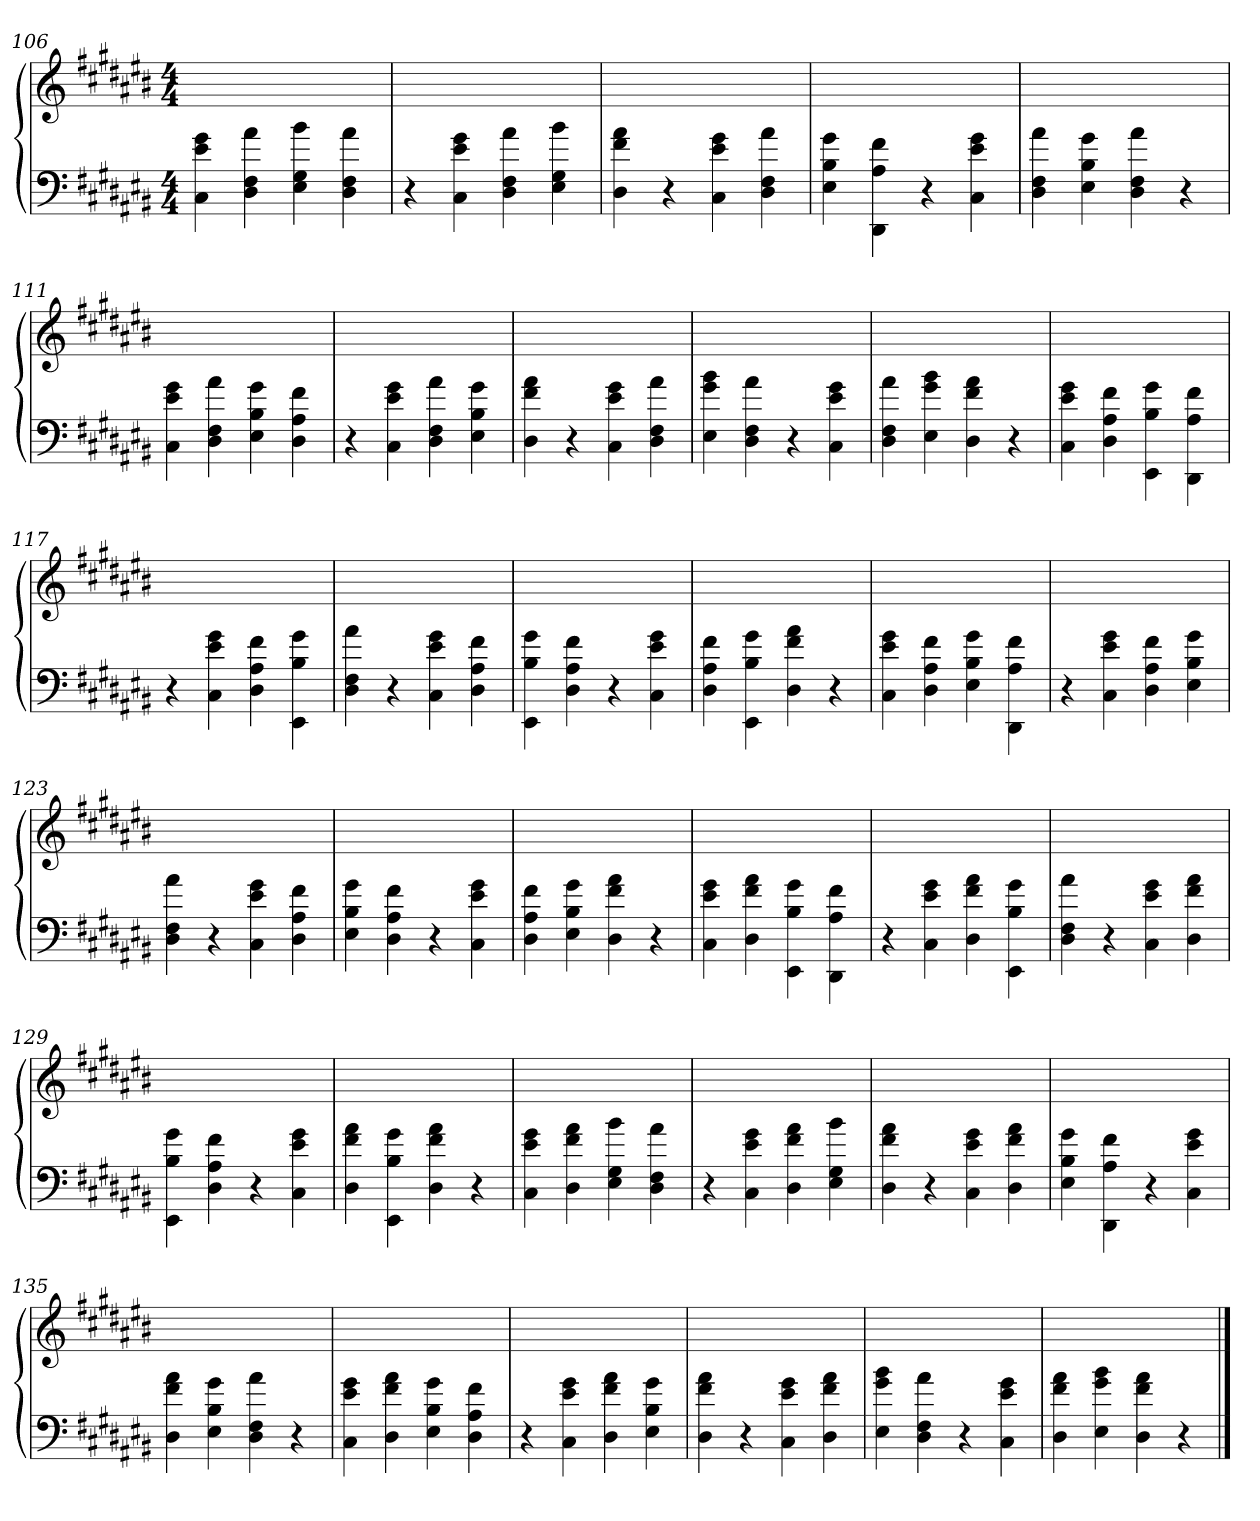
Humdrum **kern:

**kern	**kern
*part2	*part1
*staff2	*staff1
*clefF4	*clefG2
*k[f#c#g#d#a#e#b#]	*k[f#c#g#d#a#e#b#]
*C#:	*C#:
*M4/4	*M4/4
=106	=106
4C# 4e# 4g#	1ryy
4D# 4F# 4a#	.
4E# 4G# 4b#	.
4D# 4F# 4a#	.
=107	=107
4r	1ryy
4C# 4e# 4g#	.
4D# 4F# 4a#	.
4E# 4G# 4b#	.
=108	=108
4D# 4f# 4a#	1ryy
4r	.
4C# 4e# 4g#	.
4D# 4F# 4a#	.
=109	=109
4E# 4B# 4g#	1ryy
4DD# 4A# 4f#	.
4r	.
4C# 4e# 4g#	.
=110	=110
4D# 4F# 4a#	1ryy
4E# 4B# 4g#	.
4D# 4F# 4a#	.
4r	.
=111	=111
4C# 4e# 4g#	1ryy
4D# 4F# 4a#	.
4E# 4B# 4g#	.
4D# 4A# 4f#	.
=112	=112
4r	1ryy
4C# 4e# 4g#	.
4D# 4F# 4a#	.
4E# 4B# 4g#	.
=113	=113
4D# 4f# 4a#	1ryy
4r	.
4C# 4e# 4g#	.
4D# 4F# 4a#	.
=114	=114
4E# 4g# 4b#	1ryy
4D# 4F# 4a#	.
4r	.
4C# 4e# 4g#	.
=115	=115
4D# 4F# 4a#	1ryy
4E# 4g# 4b#	.
4D# 4f# 4a#	.
4r	.
=116	=116
4C# 4e# 4g#	1ryy
4D# 4A# 4f#	.
4EE# 4B# 4g#	.
4DD# 4A# 4f#	.
=117	=117
4r	1ryy
4C# 4e# 4g#	.
4D# 4A# 4f#	.
4EE# 4B# 4g#	.
=118	=118
4D# 4F# 4a#	1ryy
4r	.
4C# 4e# 4g#	.
4D# 4A# 4f#	.
=119	=119
4EE# 4B# 4g#	1ryy
4D# 4A# 4f#	.
4r	.
4C# 4e# 4g#	.
=120	=120
4D# 4A# 4f#	1ryy
4EE# 4B# 4g#	.
4D# 4f# 4a#	.
4r	.
=121	=121
4C# 4e# 4g#	1ryy
4D# 4A# 4f#	.
4E# 4B# 4g#	.
4DD# 4A# 4f#	.
=122	=122
4r	1ryy
4C# 4e# 4g#	.
4D# 4A# 4f#	.
4E# 4B# 4g#	.
=123	=123
4D# 4F# 4a#	1ryy
4r	.
4C# 4e# 4g#	.
4D# 4A# 4f#	.
=124	=124
4E# 4B# 4g#	1ryy
4D# 4A# 4f#	.
4r	.
4C# 4e# 4g#	.
=125	=125
4D# 4A# 4f#	1ryy
4E# 4B# 4g#	.
4D# 4f# 4a#	.
4r	.
=126	=126
4C# 4e# 4g#	1ryy
4D# 4f# 4a#	.
4EE# 4B# 4g#	.
4DD# 4A# 4f#	.
=127	=127
4r	1ryy
4C# 4e# 4g#	.
4D# 4f# 4a#	.
4EE# 4B# 4g#	.
=128	=128
4D# 4F# 4a#	1ryy
4r	.
4C# 4e# 4g#	.
4D# 4f# 4a#	.
=129	=129
4EE# 4B# 4g#	1ryy
4D# 4A# 4f#	.
4r	.
4C# 4e# 4g#	.
=130	=130
4D# 4f# 4a#	1ryy
4EE# 4B# 4g#	.
4D# 4f# 4a#	.
4r	.
=131	=131
4C# 4e# 4g#	1ryy
4D# 4f# 4a#	.
4E# 4G# 4b#	.
4D# 4F# 4a#	.
=132	=132
4r	1ryy
4C# 4e# 4g#	.
4D# 4f# 4a#	.
4E# 4G# 4b#	.
=133	=133
4D# 4f# 4a#	1ryy
4r	.
4C# 4e# 4g#	.
4D# 4f# 4a#	.
=134	=134
4E# 4B# 4g#	1ryy
4DD# 4A# 4f#	.
4r	.
4C# 4e# 4g#	.
=135	=135
4D# 4f# 4a#	1ryy
4E# 4B# 4g#	.
4D# 4F# 4a#	.
4r	.
=136	=136
4C# 4e# 4g#	1ryy
4D# 4f# 4a#	.
4E# 4B# 4g#	.
4D# 4A# 4f#	.
=137	=137
4r	1ryy
4C# 4e# 4g#	.
4D# 4f# 4a#	.
4E# 4B# 4g#	.
=138	=138
4D# 4f# 4a#	1ryy
4r	.
4C# 4e# 4g#	.
4D# 4f# 4a#	.
=139	=139
4E# 4g# 4b#	1ryy
4D# 4F# 4a#	.
4r	.
4C# 4e# 4g#	.
=140	=140
4D# 4f# 4a#	1ryy
4E# 4g# 4b#	.
4D# 4f# 4a#	.
4r	.
==	==
*-	*-
